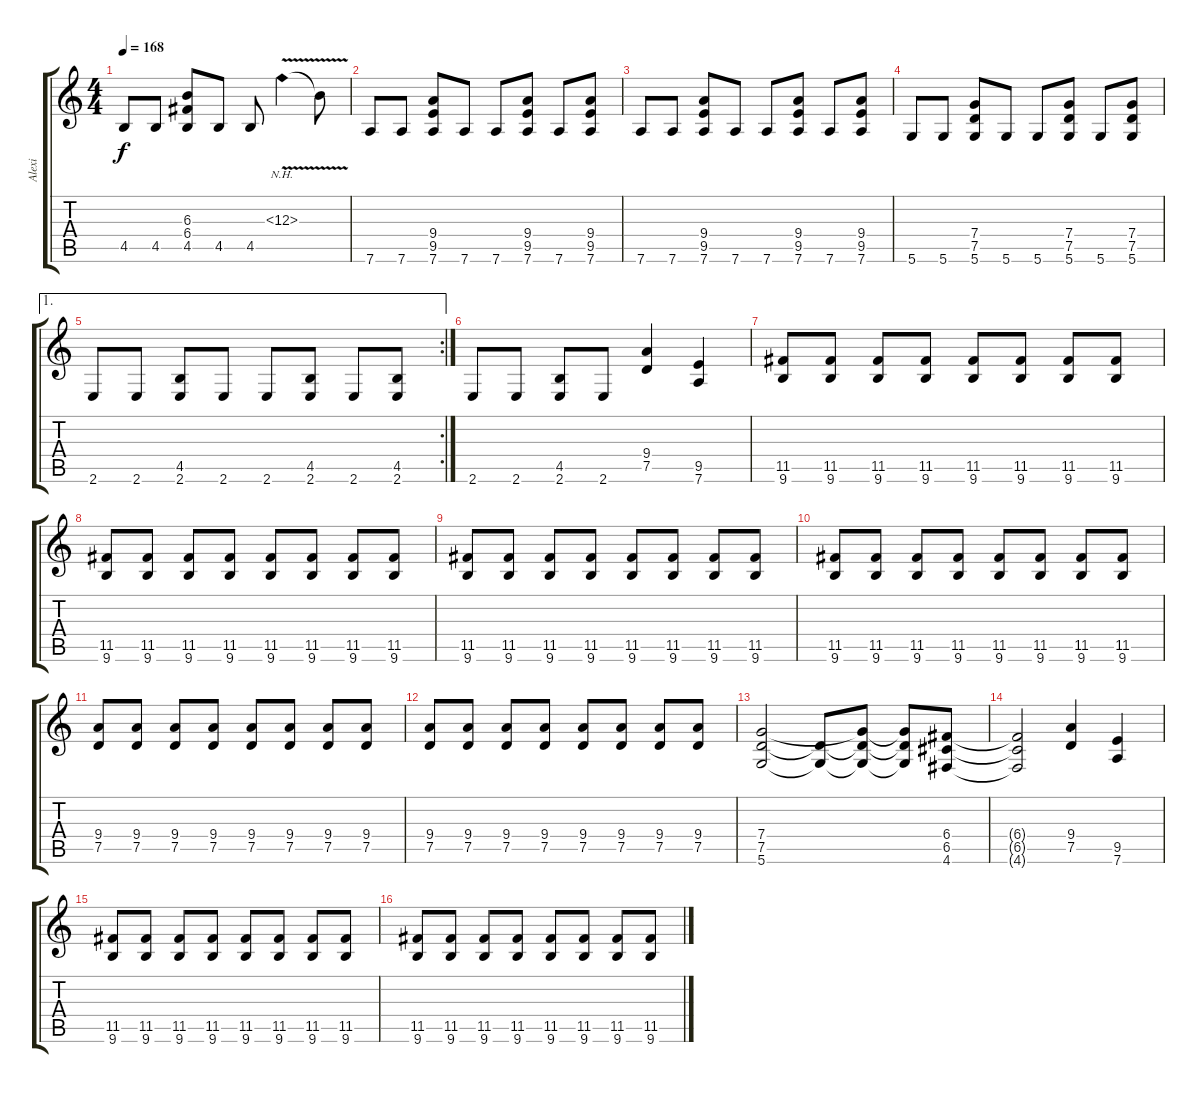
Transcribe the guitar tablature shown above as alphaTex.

\track ("Alexi " "Alexi ") {instrument distortionguitar}
\staff {score tabs}
\tuning (D4 A3 F3 C3 G2 D2) {hide}
\ts (4 4)
\tempo 168
\clef g2
\ks c
4.5.8{dy f} 4.5.8 (6.3 6.4 4.5).8 4.5.8 4.5.8 6.3{nh v}.4 6.3{v t}.8 |
7.6.8 7.6.8 (9.4 9.5 7.6).8 7.6.8 7.6.8 (9.4 9.5 7.6).8 7.6.8 (9.4 9.5 7.6).8 |
7.6.8 7.6.8 (9.4 9.5 7.6).8 7.6.8 7.6.8 (9.4 9.5 7.6).8 7.6.8 (9.4 9.5 7.6).8 |
5.6.8 5.6.8 (7.4 7.5 5.6).8 5.6.8 5.6.8 (7.4 7.5 5.6).8 5.6.8 (7.4 7.5 5.6).8 |
\ae 1
\rc 2
2.6.8 2.6.8 (4.5 2.6).8 2.6.8 2.6.8 (4.5 2.6).8 2.6.8 (4.5 2.6).8 |
2.6.8 2.6.8 (4.5 2.6).8 2.6.8 (9.4 7.5).4 (9.5 7.6).4 |
(11.5 9.6).8 (11.5 9.6).8 (11.5 9.6).8 (11.5 9.6).8 (11.5 9.6).8 (11.5 9.6).8 (11.5 9.6).8 (11.5 9.6).8 |
(11.5 9.6).8 (11.5 9.6).8 (11.5 9.6).8 (11.5 9.6).8 (11.5 9.6).8 (11.5 9.6).8 (11.5 9.6).8 (11.5 9.6).8 |
(11.5 9.6).8 (11.5 9.6).8 (11.5 9.6).8 (11.5 9.6).8 (11.5 9.6).8 (11.5 9.6).8 (11.5 9.6).8 (11.5 9.6).8 |
(11.5 9.6).8 (11.5 9.6).8 (11.5 9.6).8 (11.5 9.6).8 (11.5 9.6).8 (11.5 9.6).8 (11.5 9.6).8 (11.5 9.6).8 |
(9.4 7.5).8 (9.4 7.5).8 (9.4 7.5).8 (9.4 7.5).8 (9.4 7.5).8 (9.4 7.5).8 (9.4 7.5).8 (9.4 7.5).8 |
(9.4 7.5).8 (9.4 7.5).8 (9.4 7.5).8 (9.4 7.5).8 (9.4 7.5).8 (9.4 7.5).8 (9.4 7.5).8 (9.4 7.5).8 |
(7.4 7.5 5.6).2 (7.5{t} 5.6{t}).8 (7.4{t} 7.5{t} 5.6{t}).8 (7.4{t} 7.5{t} 5.6{t}).8 (6.4 6.5 4.6).8 |
(6.4{t} 6.5{t} 4.6{t}).2 (9.4 7.5).4 (9.5 7.6).4 |
(11.5 9.6).8 (11.5 9.6).8 (11.5 9.6).8 (11.5 9.6).8 (11.5 9.6).8 (11.5 9.6).8 (11.5 9.6).8 (11.5 9.6).8 |
(11.5 9.6).8 (11.5 9.6).8 (11.5 9.6).8 (11.5 9.6).8 (11.5 9.6).8 (11.5 9.6).8 (11.5 9.6).8 (11.5 9.6).8
